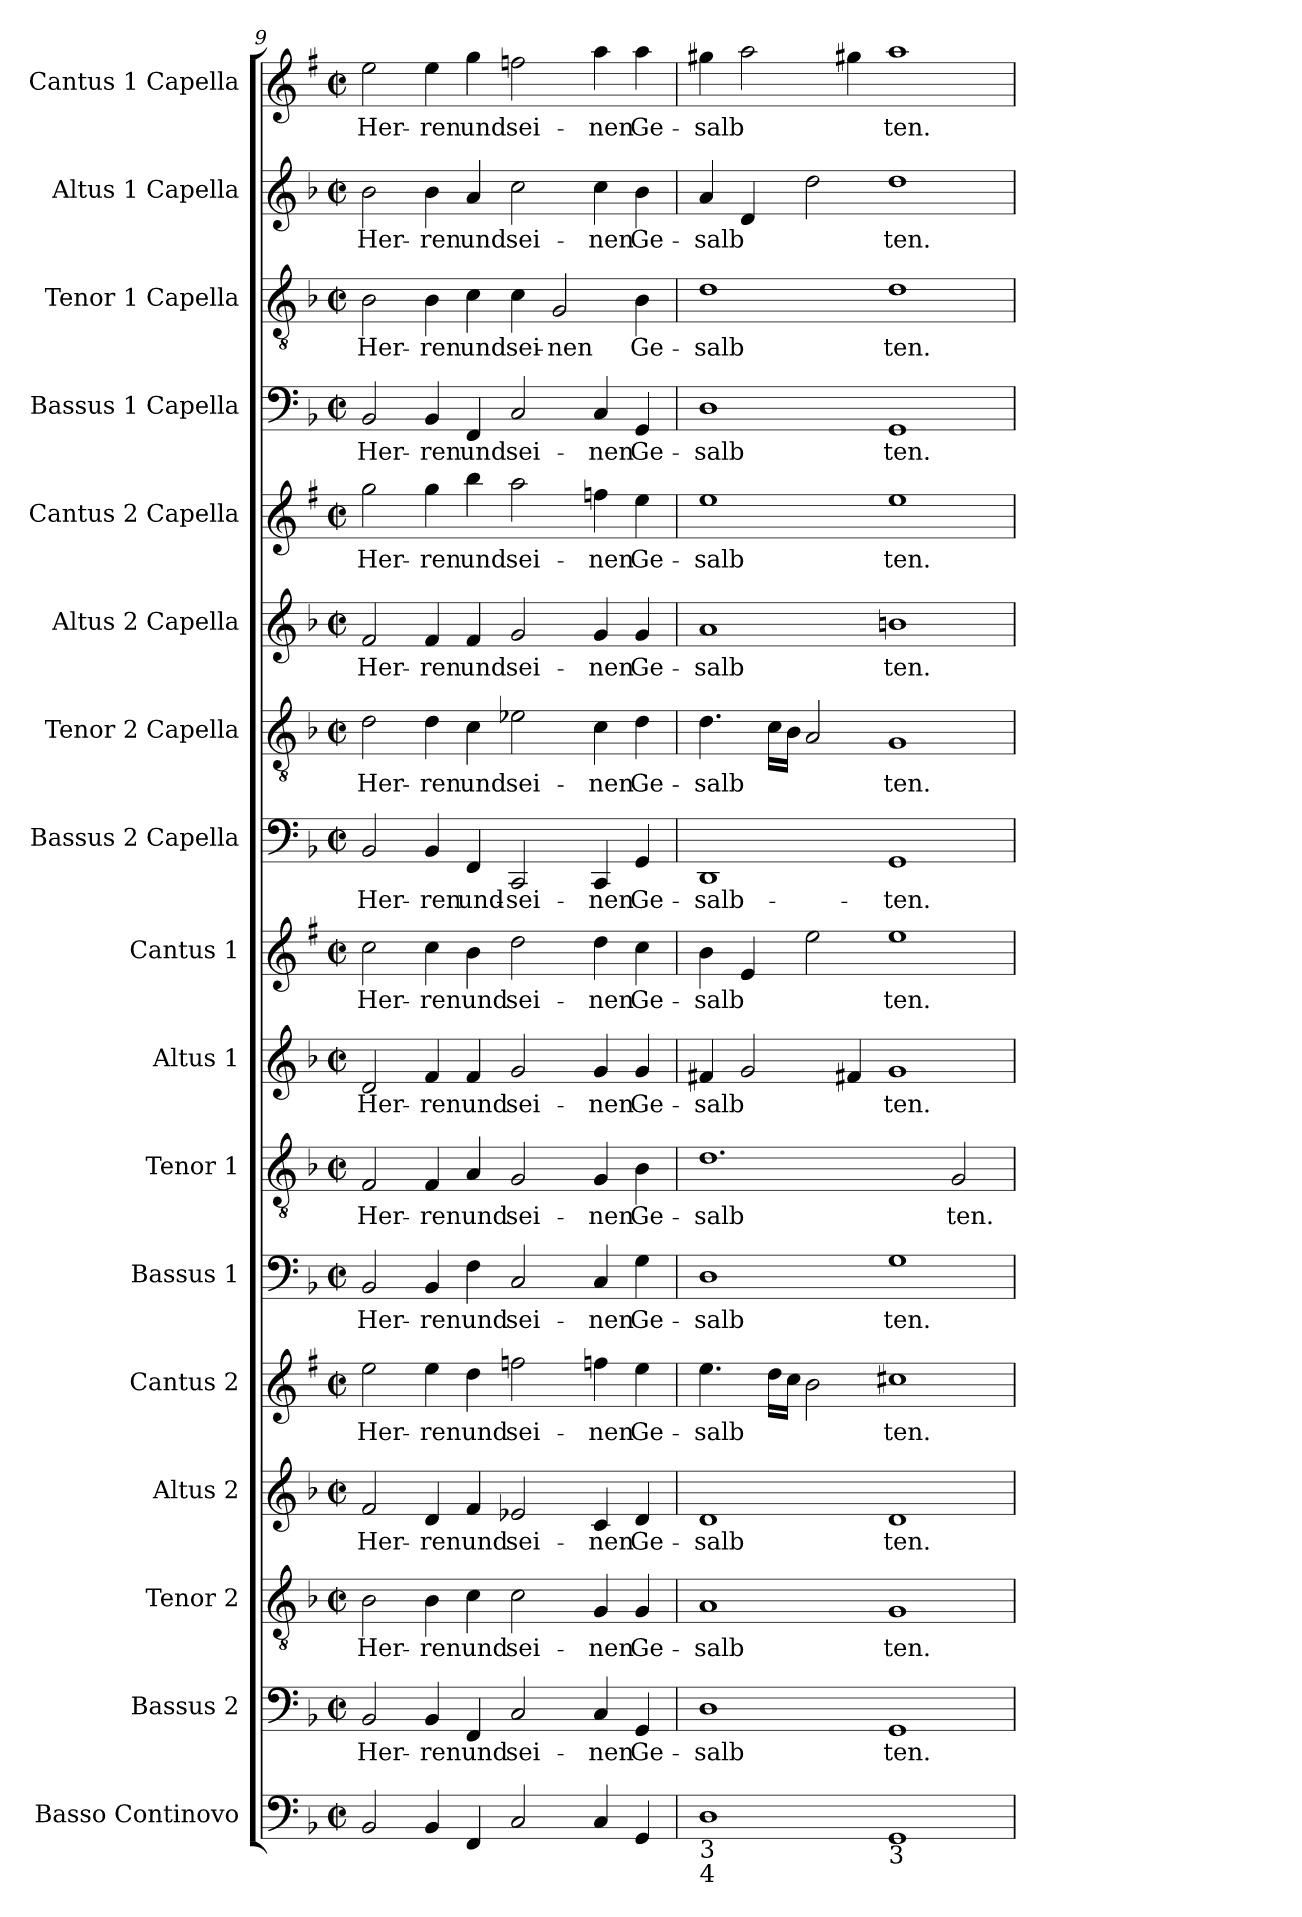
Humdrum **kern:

**kern	**kern	**text	**kern	**text	**kern	**text	**kern	**text	**kern	**text	**kern	**text	**kern	**text	**kern	**text	**kern	**text	**kern	**text	**kern	**text	**kern	**text	**kern	**text	**kern	**text	**kern	**text	**kern	**text
*part17	*part16	*part16	*part15	*part15	*part14	*part14	*part13	*part13	*part12	*part12	*part11	*part11	*part10	*part10	*part9	*part9	*part8	*part8	*part7	*part7	*part6	*part6	*part5	*part5	*part4	*part4	*part3	*part3	*part2	*part2	*part1	*part1
*staff17	*staff16	*staff16	*staff15	*staff15	*staff14	*staff14	*staff13	*staff13	*staff12	*staff12	*staff11	*staff11	*staff10	*staff10	*staff9	*staff9	*staff8	*staff8	*staff7	*staff7	*staff6	*staff6	*staff5	*staff5	*staff4	*staff4	*staff3	*staff3	*staff2	*staff2	*staff1	*staff1
*I"Basso Continovo	*I"Bassus 2	*	*I"Tenor 2	*	*I"Altus 2	*	*I"Cantus 2	*	*I"Bassus 1	*	*I"Tenor 1	*	*I"Altus 1	*	*I"Cantus 1	*	*I"Bassus 2 Capella	*	*I"Tenor 2 Capella	*	*I"Altus 2 Capella	*	*I"Cantus 2 Capella	*	*I"Bassus 1 Capella	*	*I"Tenor 1 Capella	*	*I"Altus 1 Capella	*	*I"Cantus 1 Capella	*
*I'BC	*I'B2	*	*I'T2	*	*I'A2	*	*I'C2	*	*I'B1	*	*I'T1	*	*I'A1	*	*I'C1	*	*I'B2C	*	*I'T2C	*	*I'A2C	*	*I'C2C	*	*I'B1C	*	*I'T1C	*	*I'A1C	*	*I'C1C	*
!!LO:LB:g=z
*clefF4	*clefF4	*	*clefGv2	*	*clefG2	*	*clefG2	*	*clefF4	*	*clefGv2	*	*clefG2	*	*clefG2	*	*clefF4	*	*clefGv2	*	*clefG2	*	*clefG2	*	*clefF4	*	*clefGv2	*	*clefG2	*	*clefG2	*
*	*	*	*	*	*	*	*ITrd1c2	*	*	*	*	*	*	*	*ITrd1c2	*	*	*	*	*	*	*	*ITrd1c2	*	*	*	*	*	*	*	*ITrd1c2	*
*k[b-]	*k[b-]	*	*k[b-]	*	*k[b-]	*	*k[b-]	*	*k[b-]	*	*k[b-]	*	*k[b-]	*	*k[b-]	*	*k[b-]	*	*k[b-]	*	*k[b-]	*	*k[b-]	*	*k[b-]	*	*k[b-]	*	*k[b-]	*	*k[b-]	*
*F:	*F:	*	*F:	*	*F:	*	*F:	*	*F:	*	*F:	*	*F:	*	*F:	*	*F:	*	*F:	*	*F:	*	*F:	*	*F:	*	*F:	*	*F:	*	*F:	*
*M4/2	*M4/2	*	*M4/2	*	*M4/2	*	*M4/2	*	*M4/2	*	*M4/2	*	*M4/2	*	*M4/2	*	*M4/2	*	*M4/2	*	*M4/2	*	*M4/2	*	*M4/2	*	*M4/2	*	*M4/2	*	*M4/2	*
*met(c|)	*met(c|)	*	*met(c|)	*	*met(c|)	*	*met(c|)	*	*met(c|)	*	*met(c|)	*	*met(c|)	*	*met(c|)	*	*met(c|)	*	*met(c|)	*	*met(c|)	*	*met(c|)	*	*met(c|)	*	*met(c|)	*	*met(c|)	*	*met(c|)	*
=9	=9	=9	=9	=9	=9	=9	=9	=9	=9	=9	=9	=9	=9	=9	=9	=9	=9	=9	=9	=9	=9	=9	=9	=9	=9	=9	=9	=9	=9	=9	=9	=9
!	!	!LO:LY:b	!	!LO:LY:b	!	!LO:LY:b	!	!LO:LY:b	!	!LO:LY:b	!	!LO:LY:b	!	!LO:LY:b	!	!LO:LY:b	!	!LO:LY:b	!	!LO:LY:b	!	!LO:LY:b	!	!LO:LY:b	!	!LO:LY:b	!	!LO:LY:b	!	!LO:LY:b	!	!LO:LY:b
2BB-	2BB-	Her-	2B-	Her-	2f	Her-	2dd	Her-	2BB-	Her-	2F	Her-	2d	Her-	2b-	Her-	2BB-	Her-	2d	Her-	2f	Her-	2ff	Her-	2BB-	Her-	2B-	Her-	2b-	Her-	2dd	Her-
!	!	!LO:LY:b	!	!LO:LY:b	!	!LO:LY:b	!	!LO:LY:b	!	!LO:LY:b	!	!LO:LY:b	!	!LO:LY:b	!	!LO:LY:b	!	!LO:LY:b	!	!LO:LY:b	!	!LO:LY:b	!	!LO:LY:b	!	!LO:LY:b	!	!LO:LY:b	!	!LO:LY:b	!	!LO:LY:b
4BB-	4BB-	-ren	4B-	-ren	4d	-ren	4dd	-ren	4BB-	-ren	4F	-ren	4f	-ren	4b-	-ren	4BB-	-ren	4d	-ren	4f	-ren	4ff	-ren	4BB-	-ren	4B-	-ren	4b-	-ren	4dd	-ren
!	!	!LO:LY:b	!	!LO:LY:b	!	!LO:LY:b	!	!LO:LY:b	!	!LO:LY:b	!	!LO:LY:b	!	!LO:LY:b	!	!LO:LY:b	!	!LO:LY:b	!	!LO:LY:b	!	!LO:LY:b	!	!LO:LY:b	!	!LO:LY:b	!	!LO:LY:b	!	!LO:LY:b	!	!LO:LY:b
4FF	4FF	und	4c	und	4f	und	4cc	und	4F	und	4A	und	4f	und	4a	und	4FF	und-	4c	und	4f	und	4aa	und	4FF	und	4c	und	4a	und	4ff	und
!	!	!LO:LY:b	!	!LO:LY:b	!	!LO:LY:b	!	!LO:LY:b	!	!LO:LY:b	!	!LO:LY:b	!	!LO:LY:b	!	!LO:LY:b	!	!LO:LY:b	!	!LO:LY:b	!	!LO:LY:b	!	!LO:LY:b	!	!LO:LY:b	!	!LO:LY:b	!	!LO:LY:b	!	!LO:LY:b
2C	2C	sei-	2c	sei-	2e-X	sei-	2ee-X	sei-	2C	sei-	2G	sei-	2g	sei-	2cc	sei-	2CC	-sei-	2e-X	sei-	2g	sei-	2gg	sei-	2C	sei-	4c	sei-	2cc	sei-	2ee-X	sei-
!	!	!	!	!	!	!	!	!	!	!	!	!	!	!	!	!	!	!	!	!	!	!	!	!	!	!	!	!LO:LY:b	!	!	!	!
.	.	.	.	.	.	.	.	.	.	.	.	.	.	.	.	.	.	.	.	.	.	.	.	.	.	.	2G	-nen	.	.	.	.
!	!	!LO:LY:b	!	!LO:LY:b	!	!LO:LY:b	!	!LO:LY:b	!	!LO:LY:b	!	!LO:LY:b	!	!LO:LY:b	!	!LO:LY:b	!	!LO:LY:b	!	!LO:LY:b	!	!LO:LY:b	!	!LO:LY:b	!	!LO:LY:b	!	!	!	!LO:LY:b	!	!LO:LY:b
4C	4C	-nen	4G	-nen	4c	-nen	4ee-X	-nen	4C	-nen	4G	-nen	4g	-nen	4cc	-nen	4CC	-nen	4c	-nen	4g	-nen	4ee-X	-nen	4C	-nen	.	.	4cc	-nen	4gg	-nen
!	!	!LO:LY:b	!	!LO:LY:b	!	!LO:LY:b	!	!LO:LY:b	!	!LO:LY:b	!	!LO:LY:b	!	!LO:LY:b	!	!LO:LY:b	!	!LO:LY:b	!	!LO:LY:b	!	!LO:LY:b	!	!LO:LY:b	!	!LO:LY:b	!	!LO:LY:b	!	!LO:LY:b	!	!LO:LY:b
4GG	4GG	Ge-	4G	Ge-	4d	Ge-	4dd	Ge-	4G	Ge-	4B-	Ge-	4g	Ge-	4b-	Ge-	4GG	Ge-	4d	Ge-	4g	Ge-	4dd	Ge-	4GG	Ge-	4B-	Ge-	4b-	Ge-	4gg	Ge-
=10	=10	=10	=10	=10	=10	=10	=10	=10	=10	=10	=10	=10	=10	=10	=10	=10	=10	=10	=10	=10	=10	=10	=10	=10	=10	=10	=10	=10	=10	=10	=10	=10
!LO:TX:b:t=3	!	!	!	!	!	!	!	!	!	!	!	!	!	!	!	!	!	!	!	!	!	!	!	!	!	!	!	!	!	!	!	!
!LO:TX:b:t=4	!	!	!	!	!	!	!	!	!	!	!	!	!	!	!	!	!	!	!	!	!	!	!	!	!	!	!	!	!	!	!	!
!	!	!LO:LY:b	!	!LO:LY:b	!	!LO:LY:b	!	!LO:LY:b	!	!LO:LY:b	!	!LO:LY:b	!	!LO:LY:b	!	!LO:LY:b	!	!LO:LY:b	!	!LO:LY:b	!	!LO:LY:b	!	!LO:LY:b	!	!LO:LY:b	!	!LO:LY:b	!	!LO:LY:b	!	!LO:LY:b
1D	1D	-salb	1A	-salb	1d	-salb	4.dd	-salb	1D	-salb	1.d	-salb	4f#X	-salb	4a	-salb	1DD	-salb-	4.d	-salb	1a	-salb	1dd	-salb	1D	-salb	1d	-salb	4a	-salb	4ff#X	-salb
.	.	.	.	.	.	.	.	.	.	.	.	.	2g	.	4d	.	.	.	.	.	.	.	.	.	.	.	.	.	4d	.	2gg	.
.	.	.	.	.	.	.	16ccLL	.	.	.	.	.	.	.	.	.	.	.	16cLL	.	.	.	.	.	.	.	.	.	.	.	.	.
.	.	.	.	.	.	.	16b-JJ	.	.	.	.	.	.	.	.	.	.	.	16B-JJ	.	.	.	.	.	.	.	.	.	.	.	.	.
.	.	.	.	.	.	.	2a	.	.	.	.	.	.	.	2dd	.	.	.	2A	.	.	.	.	.	.	.	.	.	2dd	.	.	.
.	.	.	.	.	.	.	.	.	.	.	.	.	4f#X	.	.	.	.	.	.	.	.	.	.	.	.	.	.	.	.	.	4ff#X	.
!LO:TX:b:t=3	!	!	!	!	!	!	!	!	!	!	!	!	!	!	!	!	!	!	!	!	!	!	!	!	!	!	!	!	!	!	!	!
!	!	!LO:LY:b	!	!LO:LY:b	!	!LO:LY:b	!	!LO:LY:b	!	!LO:LY:b	!	!	!	!LO:LY:b	!	!LO:LY:b	!	!LO:LY:b	!	!LO:LY:b	!	!LO:LY:b	!	!LO:LY:b	!	!LO:LY:b	!	!LO:LY:b	!	!LO:LY:b	!	!LO:LY:b
1GG	1GG	ten.	1G	ten.	1d	ten.	1bn	ten.	1G	ten.	.	.	1g	ten.	1dd	ten.	1GG	-ten.	1G	ten.	1bn	ten.	1dd	ten.	1GG	ten.	1d	ten.	1dd	ten.	1gg	ten.
!	!	!	!	!	!	!	!	!	!	!	!	!LO:LY:b	!	!	!	!	!	!	!	!	!	!	!	!	!	!	!	!	!	!	!	!
.	.	.	.	.	.	.	.	.	.	.	2G	ten.	.	.	.	.	.	.	.	.	.	.	.	.	.	.	.	.	.	.	.	.
=	=	=	=	=	=	=	=	=	=	=	=	=	=	=	=	=	=	=	=	=	=	=	=	=	=	=	=	=	=	=	=	=
*-	*-	*-	*-	*-	*-	*-	*-	*-	*-	*-	*-	*-	*-	*-	*-	*-	*-	*-	*-	*-	*-	*-	*-	*-	*-	*-	*-	*-	*-	*-	*-	*-
